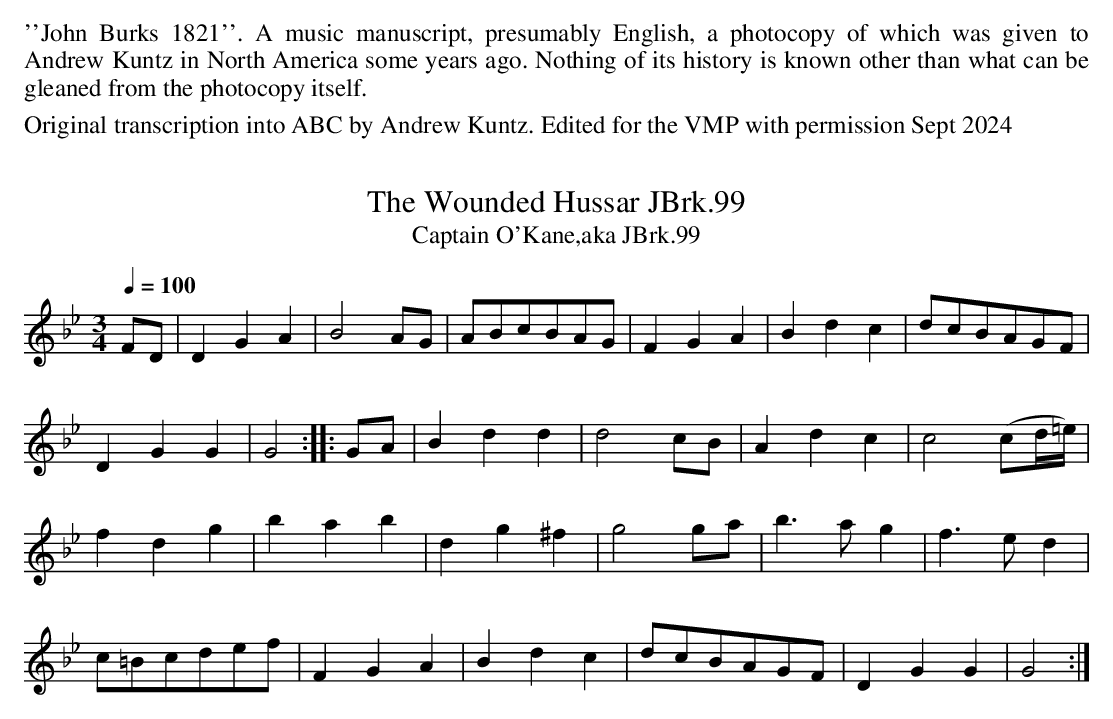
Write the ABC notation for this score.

X:1
T:Wounded Hussar JBrk.99, The
Q:1/4=100
T:Captain O'Kane,aka JBrk.99
M:3/4
L:1/8
K:Bb
FD|D2G2A2|B4 AG|ABcBAG|F2G2A2|B2d2c2|dcBAGF|
D2G2G2|G4::GA|B2d2d2|d4 cB|A2d2c2|c4 (cd/=e/)|
f2d2g2|b2a2b2|d2g2^f2|g4 ga|b3ag2|f3e d2|
c=Bcdef|F2G2A2|B2d2c2|dcBAGF|D2G2G2|G4:|
